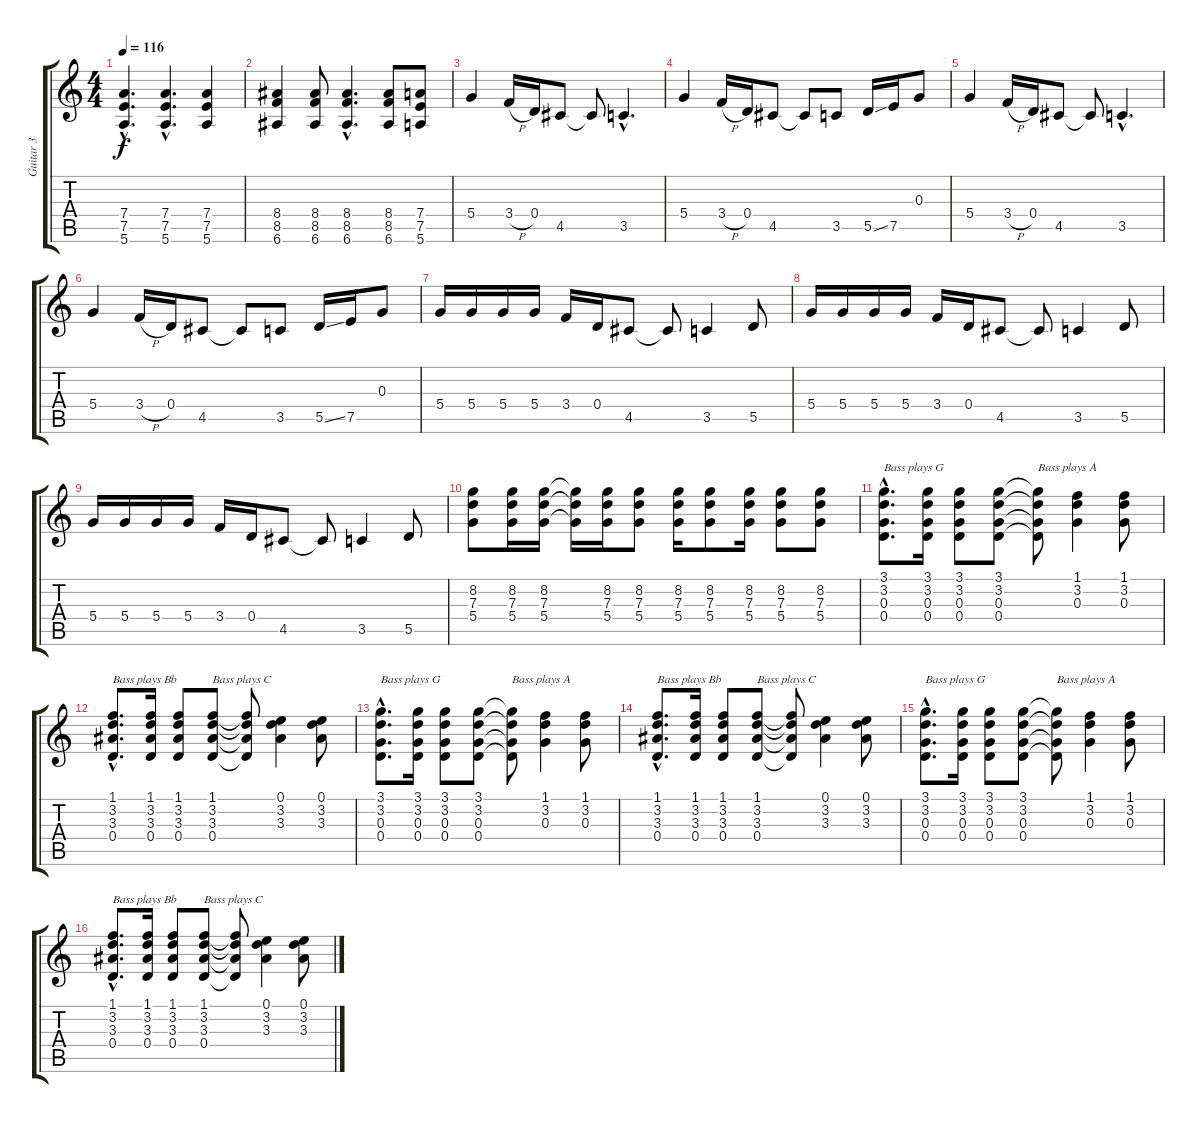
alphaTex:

\track ("Guitar 3" "Guitar 3") {instrument overdrivenguitar}
\staff {score tabs}
\tuning (E4 B3 G3 D3 A2 E2) {hide}
\ts (4 4)
\tempo 116
\clef g2
\ks c
(7.4{hac} 7.5{hac} 5.6{hac}).4{d dy f} (7.4{hac} 7.5{hac} 5.6{hac}).4{d} (7.4 7.5 5.6).4 |
(8.4 8.5 6.6).4 (8.4 8.5 6.6).8 (8.4{hac} 8.5{hac} 6.6{hac}).4{d} (8.4 8.5 6.6).8 (7.4 7.5 5.6).8 |
5.4.4 3.4{h}.16 0.4.16 4.5.8 4.5{t}.8 3.5{hac}.4{d} |
5.4.4 3.4{h}.16 0.4.16 4.5.8 4.5{t}.8 3.5.8 5.5{ss}.16 7.5.16 0.3.8 |
5.4.4 3.4{h}.16 0.4.16 4.5.8 4.5{t}.8 3.5{hac}.4{d} |
5.4.4 3.4{h}.16 0.4.16 4.5.8 4.5{t}.8 3.5.8 5.5{ss}.16 7.5.16 0.3.8 |
5.4.16 5.4.16 5.4.16 5.4.16 3.4.16 0.4.16 4.5.8 4.5{t}.8 3.5.4 5.5.8 |
5.4.16 5.4.16 5.4.16 5.4.16 3.4.16 0.4.16 4.5.8 4.5{t}.8 3.5.4 5.5.8 |
5.4.16 5.4.16 5.4.16 5.4.16 3.4.16 0.4.16 4.5.8 4.5{t}.8 3.5.4 5.5.8 |
(8.2 7.3 5.4).8 (8.2 7.3 5.4).16 (8.2 7.3 5.4).16 (8.2{t} 7.3{t} 5.4{t}).16 (8.2 7.3 5.4).16 (8.2 7.3 5.4).8 (8.2 7.3 5.4).16 (8.2 7.3 5.4).8 (8.2 7.3 5.4).16 (8.2 7.3 5.4).8 (8.2 7.3 5.4).8 |
(3.1{hac} 3.2{hac} 0.3{hac} 0.4{hac}).8{d txt "Bass plays G"} (3.1 3.2 0.3 0.4).16 (3.1 3.2 0.3 0.4).8 (3.1 3.2 0.3 0.4).8 (3.1{t} 3.2{t} 0.3{t} 0.4{t}).8{txt "Bass plays A"} (1.1 3.2 0.3).4 (1.1 3.2 0.3).8 |
(1.1{hac} 3.2{hac} 3.3{hac} 0.4{hac}).8{d txt "Bass plays Bb"} (1.1 3.2 3.3 0.4).16 (1.1 3.2 3.3 0.4).8 (1.1 3.2 3.3 0.4).8{txt "Bass plays C"} (1.1{t} 3.2{t} 3.3{t} 0.4{t}).8 (0.1 3.2 3.3).4 (0.1 3.2 3.3).8 |
(3.1{hac} 3.2{hac} 0.3{hac} 0.4{hac}).8{d txt "Bass plays G"} (3.1 3.2 0.3 0.4).16 (3.1 3.2 0.3 0.4).8 (3.1 3.2 0.3 0.4).8 (3.1{t} 3.2{t} 0.3{t} 0.4{t}).8{txt "Bass plays A"} (1.1 3.2 0.3).4 (1.1 3.2 0.3).8 |
(1.1{hac} 3.2{hac} 3.3{hac} 0.4{hac}).8{d txt "Bass plays Bb"} (1.1 3.2 3.3 0.4).16 (1.1 3.2 3.3 0.4).8 (1.1 3.2 3.3 0.4).8{txt "Bass plays C"} (1.1{t} 3.2{t} 3.3{t} 0.4{t}).8 (0.1 3.2 3.3).4 (0.1 3.2 3.3).8 |
(3.1{hac} 3.2{hac} 0.3{hac} 0.4{hac}).8{d txt "Bass plays G"} (3.1 3.2 0.3 0.4).16 (3.1 3.2 0.3 0.4).8 (3.1 3.2 0.3 0.4).8 (3.1{t} 3.2{t} 0.3{t} 0.4{t}).8{txt "Bass plays A"} (1.1 3.2 0.3).4 (1.1 3.2 0.3).8 |
(1.1{hac} 3.2{hac} 3.3{hac} 0.4{hac}).8{d txt "Bass plays Bb"} (1.1 3.2 3.3 0.4).16 (1.1 3.2 3.3 0.4).8 (1.1 3.2 3.3 0.4).8{txt "Bass plays C"} (1.1{t} 3.2{t} 3.3{t} 0.4{t}).8 (0.1 3.2 3.3).4 (0.1 3.2 3.3).8
